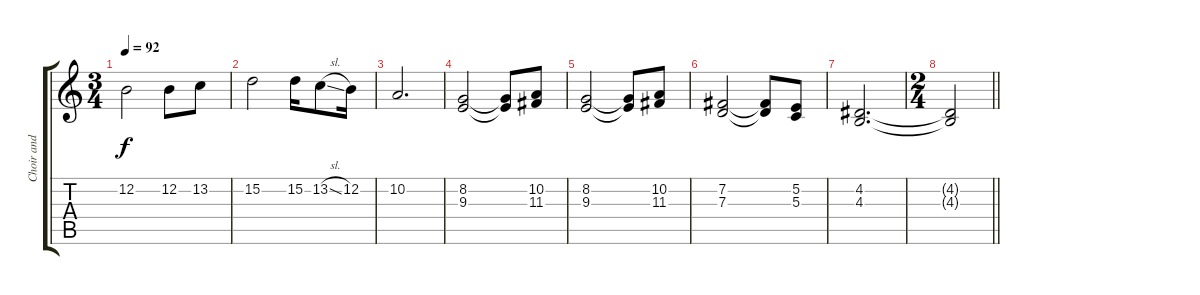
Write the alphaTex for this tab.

\track ("Choir and Violin" "Choir and ") {mute instrument violin}
\staff {score tabs}
\tuning (E4 B3 G3 D3 A2 E2) {hide}
\ts (3 4)
\tempo 92
\clef g2
\ks c
12.2.2{dy f} 12.2.8 13.2.8 |
15.2.2 15.2.16 13.2{sl}.8 12.2.16 |
10.2.2{d} |
(8.2 9.3).2 (8.2{t} 9.3{t}).8 (10.2 11.3).8 |
(8.2 9.3).2 (8.2{t} 9.3{t}).8 (10.2 11.3).8 |
(7.2 7.3).2 (7.2{t} 7.3{t}).8 (5.2 5.3).8 |
(4.2 4.3).2{d volume 0} |
\ts (2 4)
\barLineRight lightlight
(4.2{t} 4.3{t}).2
